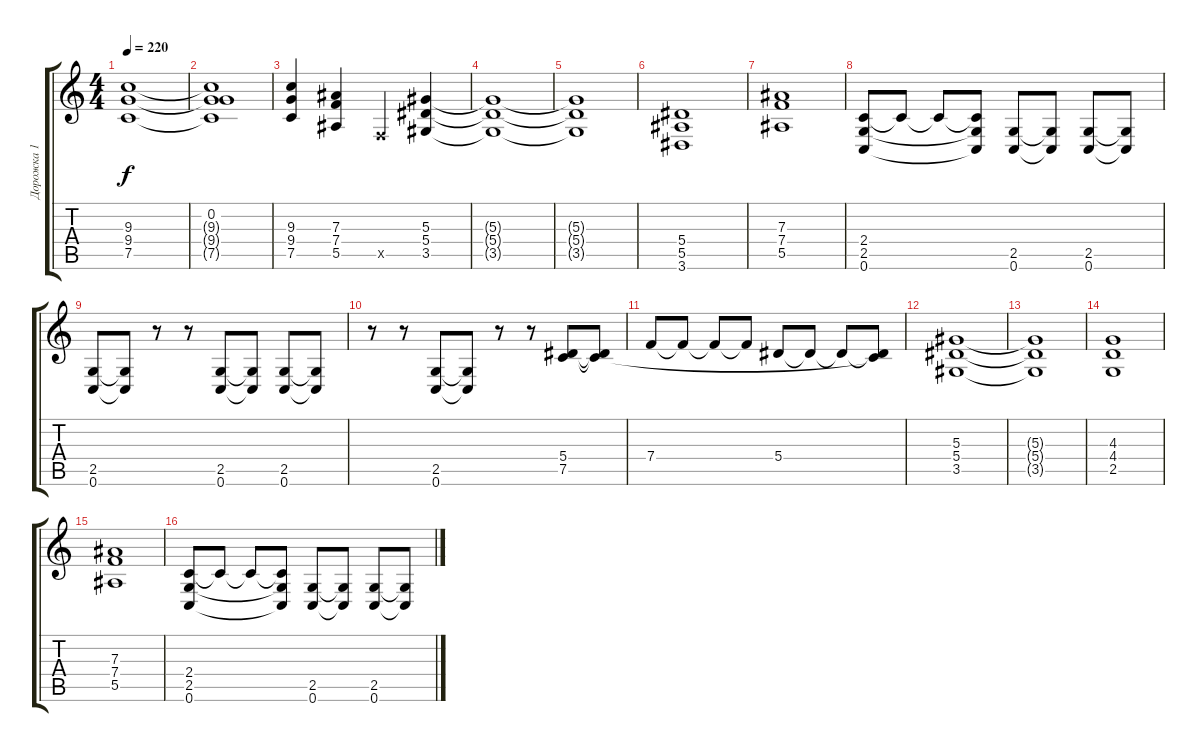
\track ("Дорожка 1" "Дорожка 1") {instrument distortionguitar}
\staff {score tabs}
\tuning (C4 G3 Eb3 Bb2 F2 C2) {hide}
\ts (4 4)
\tempo 220
\clef g2
\ks c
(9.3{t} 9.4{t} 7.5{t}).1{dy f} |
(0.2 9.3{t} 9.4{t} 7.5{t}).1 |
(9.3 9.4 7.5).4 (7.3 7.4 5.5).4 0.5{x}.4 (5.3 5.4 3.5).4 |
(5.3{t} 5.4{t} 3.5{t}).1 |
(5.3{t} 5.4{t} 3.5{t}).1 |
(5.4 5.5 3.6).1 |
(7.3 7.4 5.5).1 |
(2.4 2.5 0.6).8 2.4{t}.8 2.4{t}.8 (2.4{t} 2.5{t} 0.6{t}).8 (2.5 0.6).8 (2.5{t} 0.6{t}).8 (2.5 0.6).8 (2.5{t} 0.6{t}).8 |
(2.5 0.6).8 (2.5{t} 0.6{t}).8 r.8 r.8 (2.5 0.6).8 (2.5{t} 0.6{t}).8 (2.5 0.6).8 (2.5{t} 0.6{t}).8 |
r.8 r.8 (2.5 0.6).8 (2.5{t} 0.6{t}).8 r.8 r.8 (5.4 7.5).8 (5.4{t} 7.5{t}).8 |
7.4.8 7.4{t}.8 7.4{t}.8 7.4{t}.8 5.4.8 5.4{t}.8 5.4{t}.8 (5.4{t} 7.5{t}).8 |
(5.3 5.4 3.5).1 |
(5.3{t} 5.4{t} 3.5{t}).1 |
(4.3 4.4 2.5).1 |
(7.3 7.4 5.5).1 |
(2.4 2.5 0.6).8 2.4{t}.8 2.4{t}.8 (2.4{t} 2.5{t} 0.6{t}).8 (2.5 0.6).8 (2.5{t} 0.6{t}).8 (2.5 0.6).8 (2.5{t} 0.6{t}).8
